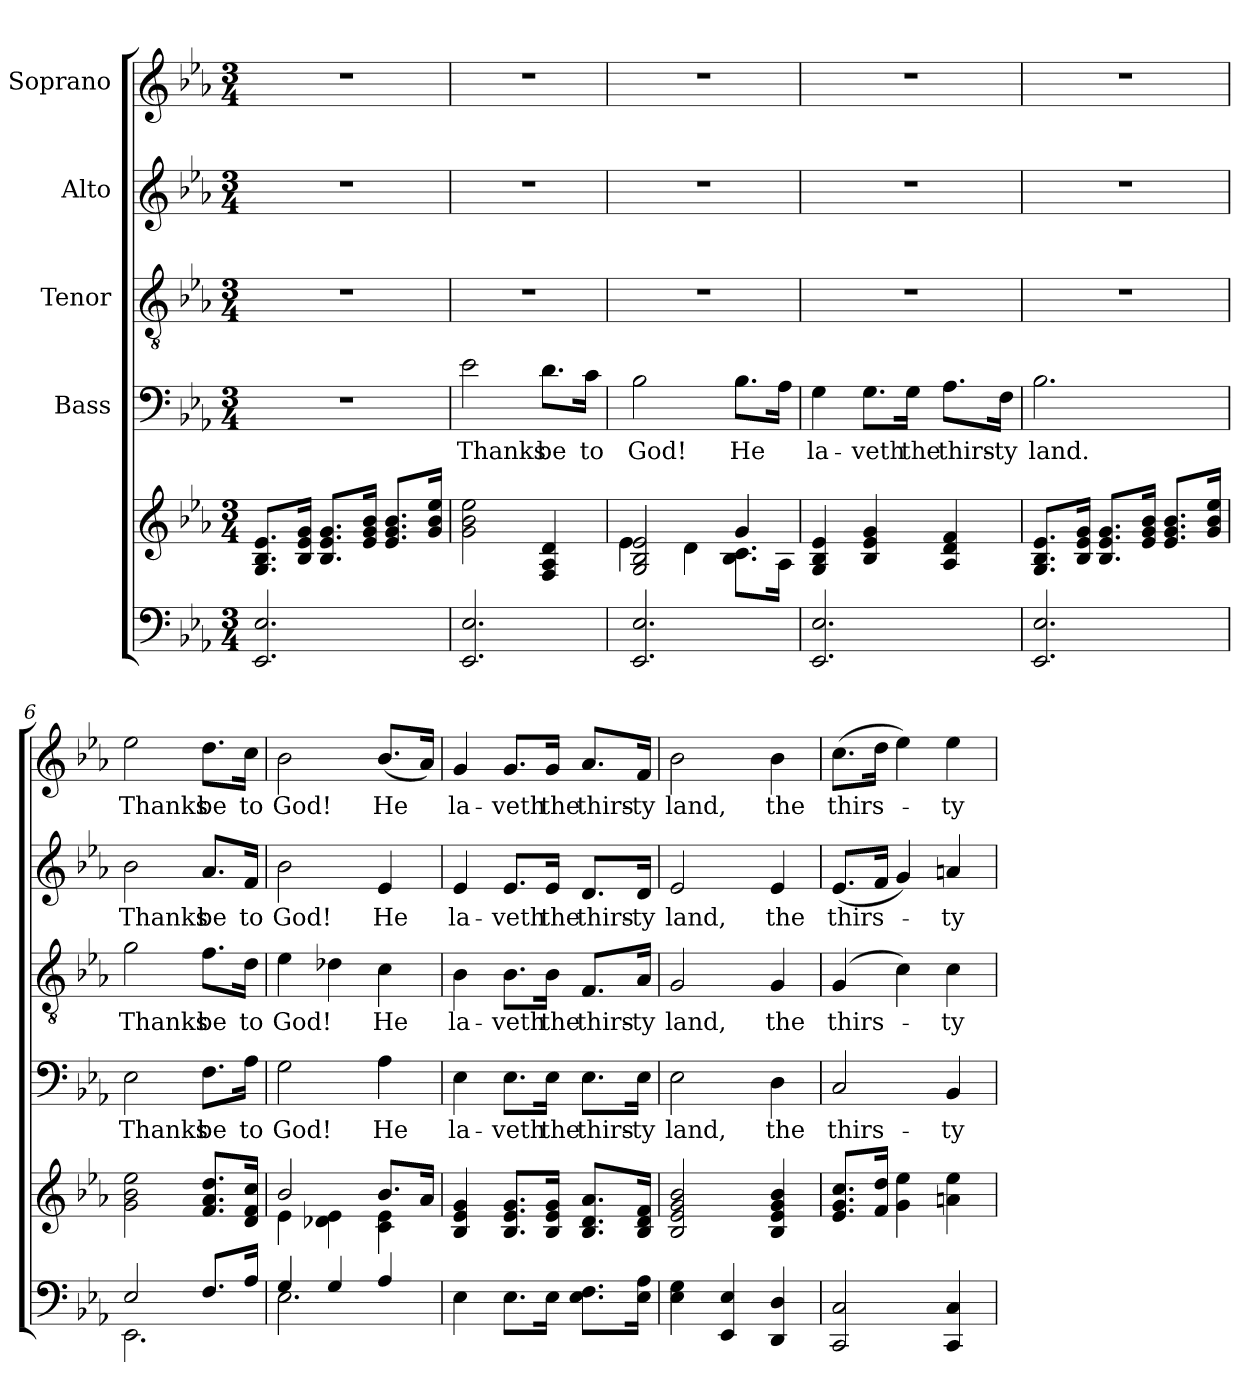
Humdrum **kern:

**kern	**kern	**kern	**text	**kern	**text	**kern	**text	**kern	**text
*part5	*part5	*part4	*part4	*part3	*part3	*part2	*part2	*part1	*part1
*staff6	*staff5	*staff4	*staff4	*staff3	*staff3	*staff2	*staff2	*staff1	*staff1
*	*	*I"Bass	*	*I"Tenor	*	*I"Alto	*	*I"Soprano	*
*clefF4	*clefG2	*clefF4	*	*clefGv2	*	*clefG2	*	*clefG2	*
*k[b-e-a-]	*k[b-e-a-]	*k[b-e-a-]	*	*k[b-e-a-]	*	*k[b-e-a-]	*	*k[b-e-a-]	*
*E-:	*E-:	*E-:	*	*E-:	*	*E-:	*	*E-:	*
*M3/4	*M3/4	*M3/4	*	*M3/4	*	*M3/4	*	*M3/4	*
=1	=1	=1	=1	=1	=1	=1	=1	=1	=1
2.EE-/ 2.E-/	8.G/ 8.B-/ 8.e-/L	2.r	.	2.r	.	2.r	.	2.r	.
.	16B-/ 16e-/ 16g/Jk	.	.	.	.	.	.	.	.
.	8.B-/ 8.e-/ 8.g/L	.	.	.	.	.	.	.	.
.	16e-/ 16g/ 16b-/Jk	.	.	.	.	.	.	.	.
.	8.e-/ 8.g/ 8.b-/L	.	.	.	.	.	.	.	.
.	16g/ 16b-/ 16ee-/Jk	.	.	.	.	.	.	.	.
=2	=2	=2	=2	=2	=2	=2	=2	=2	=2
2.EE-/ 2.E-/	2g\ 2b-\ 2ee-\	2e-\	Thanks	2.r	.	2.r	.	2.r	.
.	4F/ 4A-/ 4d/	8.d\L	be	.	.	.	.	.	.
.	.	16c\Jk	to	.	.	.	.	.	.
=3	=3	=3	=3	=3	=3	=3	=3	=3	=3
*	*^	*	*	*	*	*	*	*	*
2.EE-/ 2.E-/	2G/ 2B-/ 2e-/	4e-\	2B-\	God!	2.r	.	2.r	.	2.r	.
.	.	4d\	.	.	.	.	.	.	.	.
.	4g/	8.B-\ 8.c\L	8.B-\L	He	.	.	.	.	.	.
.	.	16A-\Jk	16A-\Jk	.	.	.	.	.	.	.
*	*v	*v	*	*	*	*	*	*	*	*
=4	=4	=4	=4	=4	=4	=4	=4	=4	=4
2.EE-/ 2.E-/	4G/ 4B-/ 4e-/	4G\	la-	2.r	.	2.r	.	2.r	.
.	4B-/ 4e-/ 4g/	8.G\L	-veth	.	.	.	.	.	.
.	.	16G\Jk	the	.	.	.	.	.	.
.	4A-/ 4d/ 4f/	8.A-\L	thirs-	.	.	.	.	.	.
.	.	16F\Jk	-ty	.	.	.	.	.	.
=5	=5	=5	=5	=5	=5	=5	=5	=5	=5
2.EE-/ 2.E-/	8.G/ 8.B-/ 8.e-/L	2.B-\	land.	2.r	.	2.r	.	2.r	.
.	16B-/ 16e-/ 16g/Jk	.	.	.	.	.	.	.	.
.	8.B-/ 8.e-/ 8.g/L	.	.	.	.	.	.	.	.
.	16e-/ 16g/ 16b-/Jk	.	.	.	.	.	.	.	.
.	8.e-/ 8.g/ 8.b-/L	.	.	.	.	.	.	.	.
.	16g/ 16b-/ 16ee-/Jk	.	.	.	.	.	.	.	.
=6	=6	=6	=6	=6	=6	=6	=6	=6	=6
*^	*	*	*	*	*	*	*	*	*
2E-/	2.EE-\	2g\ 2b-\ 2ee-\	2E-\	Thanks	2g\	Thanks	2b-\	Thanks	2ee-\	Thanks
8.F/L	.	8.f/ 8.a-/ 8.dd/L	8.F\L	be	8.f\L	be	8.a-/L	be	8.dd\L	be
16A-/Jk	.	16d/ 16f/ 16cc/Jk	16A-\Jk	to	16d\Jk	to	16f/Jk	to	16cc\Jk	to
=7	=7	=7	=7	=7	=7	=7	=7	=7	=7	=7
*	*	*^	*	*	*	*	*	*	*	*
4G/	2.E-\	2b-/	4e-\	2G\	God!	4e-\	God!	2b-\	God!	2b-\	God!
4G/	.	.	4d-X\ 4e-\	.	.	4d-X\	.	.	.	.	.
4A-/	.	8.b-/L	4c\ 4e-\	4A-\	He	4c\	He	4e-/	He	(8.b-/L	He
.	.	16a-/Jk	.	.	.	.	.	.	.	16a-/Jk)	.
*v	*v	*	*	*	*	*	*	*	*	*	*
*	*v	*v	*	*	*	*	*	*	*	*
!!LO:LB:g=z
=8	=8	=8	=8	=8	=8	=8	=8	=8	=8
4E-\	4B-/ 4e-/ 4g/	4E-\	la-	4B-\	la-	4e-/	la-	4g/	la-
8.E-\L	8.B-/ 8.e-/ 8.g/L	8.E-\L	-veth	8.B-\L	-veth	8.e-/L	-veth	8.g/L	-veth
16E-\Jk	16B-/ 16e-/ 16g/Jk	16E-\Jk	the	16B-\Jk	the	16e-/Jk	the	16g/Jk	the
8.E-\ 8.F\L	8.B-/ 8.d/ 8.a-/L	8.E-\L	thirs-	8.F/L	thirs-	8.d/L	thirs-	8.a-/L	thirs-
16E-\ 16A-\Jk	16B-/ 16d/ 16f/Jk	16E-\Jk	-ty	16A-/Jk	-ty	16d/Jk	-ty	16f/Jk	-ty
=9	=9	=9	=9	=9	=9	=9	=9	=9	=9
4E-\ 4G\	2B-/ 2e-/ 2g/ 2b-/	2E-\	land,	2G/	land,	2e-/	land,	2b-\	land,
4EE-/ 4E-/	.	.	.	.	.	.	.	.	.
4DD/ 4D/	4B-/ 4e-/ 4g/ 4b-/	4D\	the	4G/	the	4e-/	the	4b-\	the
=10	=10	=10	=10	=10	=10	=10	=10	=10	=10
2CC/ 2C/	8.e-/ 8.g/ 8.cc/L	2C/	thirs-	(4G/	thirs-	(8.e-/L	thirs-	(8.cc\L	thirs-
.	16f/ 16dd/Jk	.	.	.	.	16f/Jk	.	16dd\Jk	.
.	4g\ 4ee-\	.	.	4c\)	.	4g/)	.	4ee-\)	.
4CC/ 4C/	4an\ 4ee-\	4BB-/	-ty	4c\	-ty	4an/	-ty	4ee-\	-ty
=	=	=	=	=	=	=	=	=	=
*-	*-	*-	*-	*-	*-	*-	*-	*-	*-
